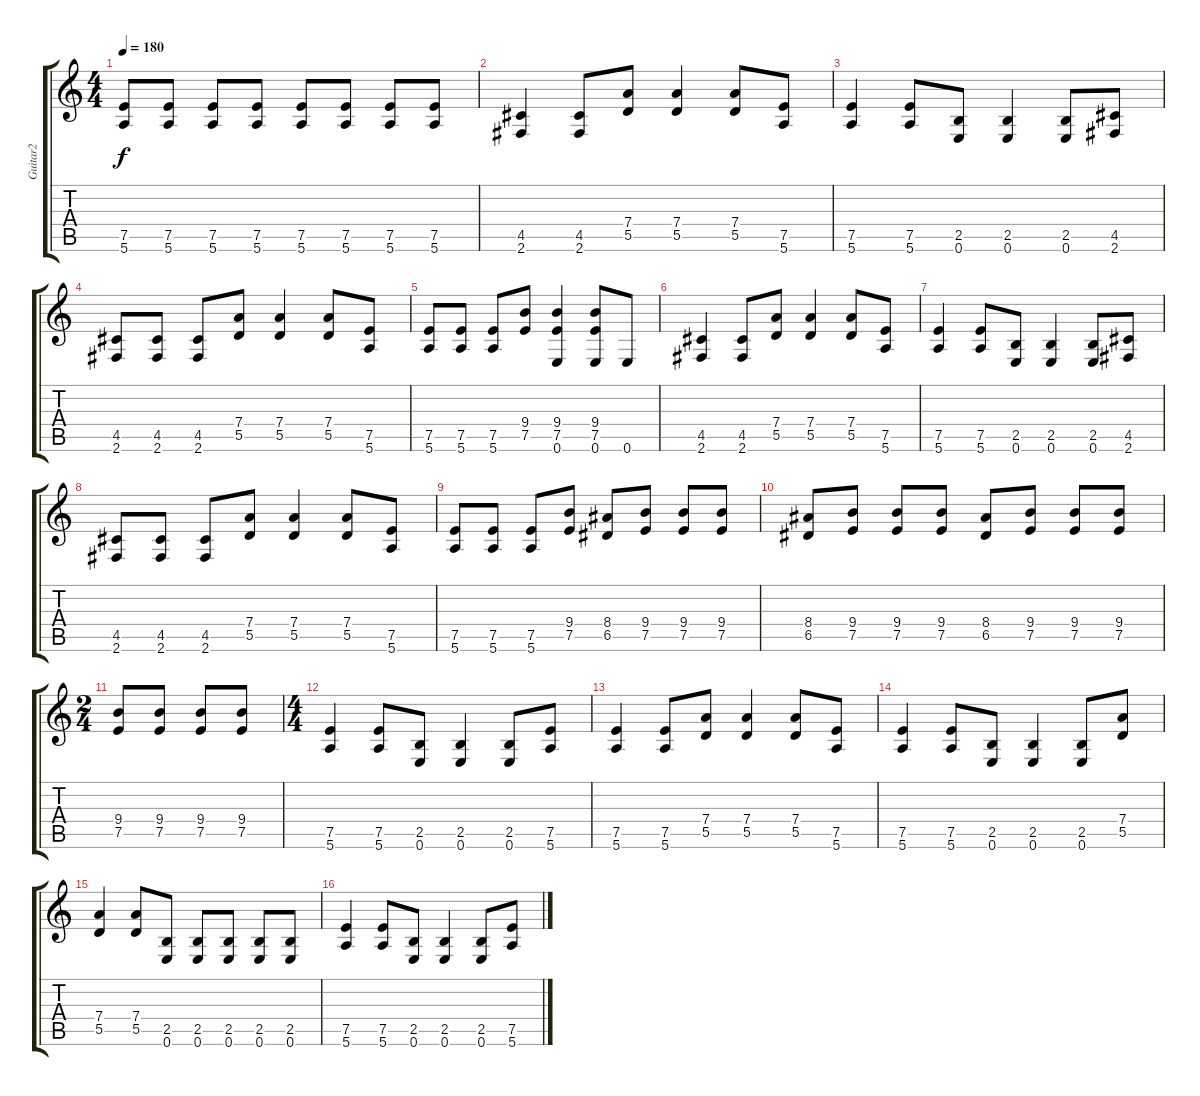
\track ("Guitar2" "Guitar2") {instrument distortionguitar}
\staff {score tabs}
\tuning (E4 B3 G3 D3 A2 E2) {hide}
\ts (4 4)
\tempo 180
\clef g2
\ks c
(7.5 5.6).8{dy f} (7.5 5.6).8 (7.5 5.6).8 (7.5 5.6).8 (7.5 5.6).8 (7.5 5.6).8 (7.5 5.6).8 (7.5 5.6).8 |
(4.5 2.6).4 (4.5 2.6).8 (7.4 5.5).8 (7.4 5.5).4 (7.4 5.5).8 (7.5 5.6).8 |
(7.5 5.6).4 (7.5 5.6).8 (2.5 0.6).8 (2.5 0.6).4 (2.5 0.6).8 (4.5 2.6).8 |
(4.5 2.6).8 (4.5 2.6).8 (4.5 2.6).8 (7.4 5.5).8 (7.4 5.5).4 (7.4 5.5).8 (7.5 5.6).8 |
(7.5 5.6).8 (7.5 5.6).8 (7.5 5.6).8 (9.4 7.5).8 (9.4 7.5 0.6).4 (9.4 7.5 0.6).8 0.6.8 |
(4.5 2.6).4 (4.5 2.6).8 (7.4 5.5).8 (7.4 5.5).4 (7.4 5.5).8 (7.5 5.6).8 |
(7.5 5.6).4 (7.5 5.6).8 (2.5 0.6).8 (2.5 0.6).4 (2.5 0.6).8 (4.5 2.6).8 |
(4.5 2.6).8 (4.5 2.6).8 (4.5 2.6).8 (7.4 5.5).8 (7.4 5.5).4 (7.4 5.5).8 (7.5 5.6).8 |
(7.5 5.6).8 (7.5 5.6).8 (7.5 5.6).8 (9.4 7.5).8 (8.4 6.5).8 (9.4 7.5).8 (9.4 7.5).8 (9.4 7.5).8 |
(8.4 6.5).8 (9.4 7.5).8 (9.4 7.5).8 (9.4 7.5).8 (8.4 6.5).8 (9.4 7.5).8 (9.4 7.5).8 (9.4 7.5).8 |
\ts (2 4)
(9.4 7.5).8 (9.4 7.5).8 (9.4 7.5).8 (9.4 7.5).8 |
\ts (4 4)
(7.5 5.6).4 (7.5 5.6).8 (2.5 0.6).8 (2.5 0.6).4 (2.5 0.6).8 (7.5 5.6).8 |
(7.5 5.6).4 (7.5 5.6).8 (7.4 5.5).8 (7.4 5.5).4 (7.4 5.5).8 (7.5 5.6).8 |
(7.5 5.6).4 (7.5 5.6).8 (2.5 0.6).8 (2.5 0.6).4 (2.5 0.6).8 (7.4 5.5).8 |
(7.4 5.5).4 (7.4 5.5).8 (2.5 0.6).8 (2.5 0.6).8 (2.5 0.6).8 (2.5 0.6).8 (2.5 0.6).8 |
(7.5 5.6).4 (7.5 5.6).8 (2.5 0.6).8 (2.5 0.6).4 (2.5 0.6).8 (7.5 5.6).8
